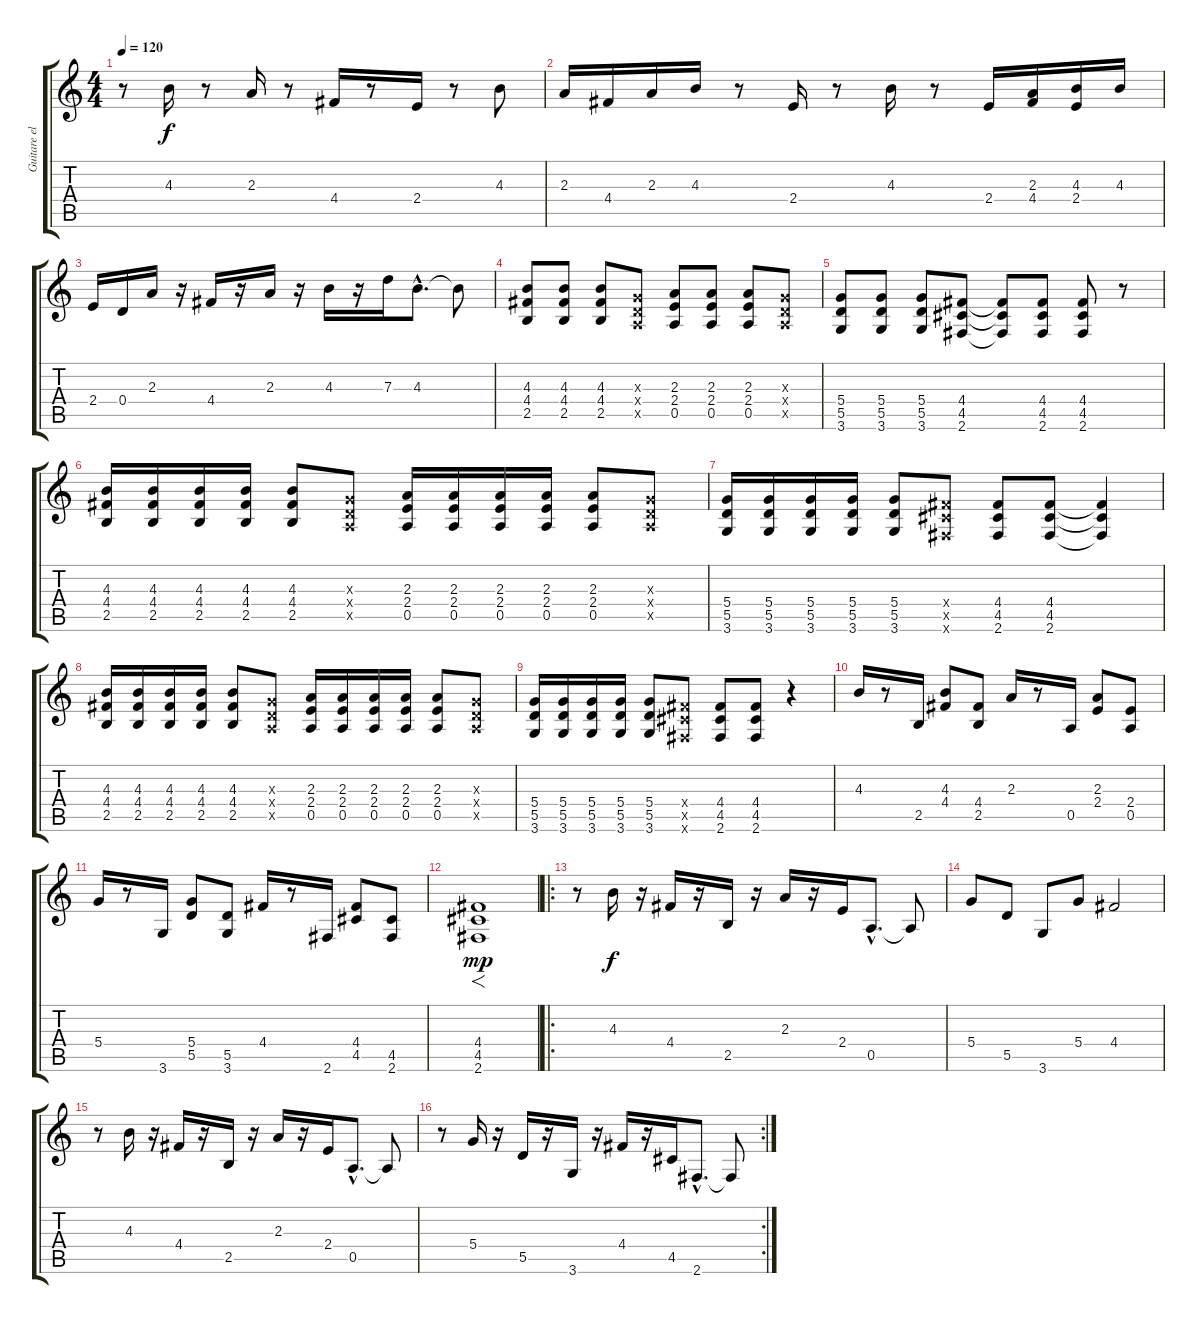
\track ("Guitare electrique" "Guitare el") {instrument overdrivenguitar}
\staff {score tabs}
\tuning (E4 B3 G3 D3 A2 E2) {hide}
\ts (4 4)
\tempo 120
\clef g2
\ks c
r.8{dy f} 4.3.16 r.8 2.3.16 r.8 4.4.16 r.8 2.4.16 r.8 4.3.8 |
2.3.16 4.4.16 2.3.16 4.3.16 r.8 2.4.16 r.8 4.3.16 r.8 2.4.16 (2.3 4.4).16 (4.3 2.4).16 4.3.16 |
2.4.16 0.4.16 2.3.16 r.16 4.4.16 r.16 2.3.16 r.16 4.3.16 r.16 7.3.16 4.3{hac}.8{d} 4.3{t}.8 |
(4.3 4.4 2.5).8 (4.3 4.4 2.5).8 (4.3 4.4 2.5).8 (0.3{x} 0.4{x} 0.5{x}).8 (2.3 2.4 0.5).8 (2.3 2.4 0.5).8 (2.3 2.4 0.5).8 (0.3{x} 0.4{x} 0.5{x}).8 |
(5.4 5.5 3.6).8 (5.4 5.5 3.6).8 (5.4 5.5 3.6).8 (4.4 4.5 2.6).8 (4.4{t} 4.5{t} 2.6{t}).8 (4.4 4.5 2.6).8 (4.4 4.5 2.6).8 r.8 |
(4.3 4.4 2.5).16 (4.3 4.4 2.5).16 (4.3 4.4 2.5).16 (4.3 4.4 2.5).16 (4.3 4.4 2.5).8 (0.3{x} 0.4{x} 0.5{x}).8 (2.3 2.4 0.5).16 (2.3 2.4 0.5).16 (2.3 2.4 0.5).16 (2.3 2.4 0.5).16 (2.3 2.4 0.5).8 (0.3{x} 0.4{x} 0.5{x}).8 |
(5.4 5.5 3.6).16 (5.4 5.5 3.6).16 (5.4 5.5 3.6).16 (5.4 5.5 3.6).16 (5.4 5.5 3.6).8 (4.4{x} 4.5{x} 2.6{x}).8 (4.4 4.5 2.6).8 (4.4 4.5 2.6).8 (4.4{t} 4.5{t} 2.6{t}).4 |
(4.3 4.4 2.5).16 (4.3 4.4 2.5).16 (4.3 4.4 2.5).16 (4.3 4.4 2.5).16 (4.3 4.4 2.5).8 (0.3{x} 0.4{x} 0.5{x}).8 (2.3 2.4 0.5).16 (2.3 2.4 0.5).16 (2.3 2.4 0.5).16 (2.3 2.4 0.5).16 (2.3 2.4 0.5).8 (0.3{x} 0.4{x} 0.5{x}).8 |
(5.4 5.5 3.6).16 (5.4 5.5 3.6).16 (5.4 5.5 3.6).16 (5.4 5.5 3.6).16 (5.4 5.5 3.6).8 (4.4{x} 4.5{x} 2.6{x}).8 (4.4 4.5 2.6).8 (4.4 4.5 2.6).8 r.4 |
4.3.16 r.8 2.5.16 (4.3 4.4).8 (4.4 2.5).8 2.3.16 r.8 0.5.16 (2.3 2.4).8 (2.4 0.5).8 |
5.4.16 r.8 3.6.16 (5.4 5.5).8 (5.5 3.6).8 4.4.16 r.8 2.6.16 (4.4 4.5).8 (4.5 2.6).8 |
(4.4 4.5 2.6).1{f dy mp} |
\ro
r.8 4.3.16{dy f} r.16 4.4.16 r.16 2.5.16 r.16 2.3.16 r.16 2.4.16 0.5{hac}.8{d} 0.5{t}.8 |
5.4.8 5.5.8 3.6.8 5.4.8 4.4.2 |
r.8 4.3.16 r.16 4.4.16 r.16 2.5.16 r.16 2.3.16 r.16 2.4.16 0.5{hac}.8{d} 0.5{t}.8 |
\rc 2
r.8 5.4.16 r.16 5.5.16 r.16 3.6.16 r.16 4.4.16 r.16 4.5.16 2.6{hac}.8{d} 2.6{t}.8
